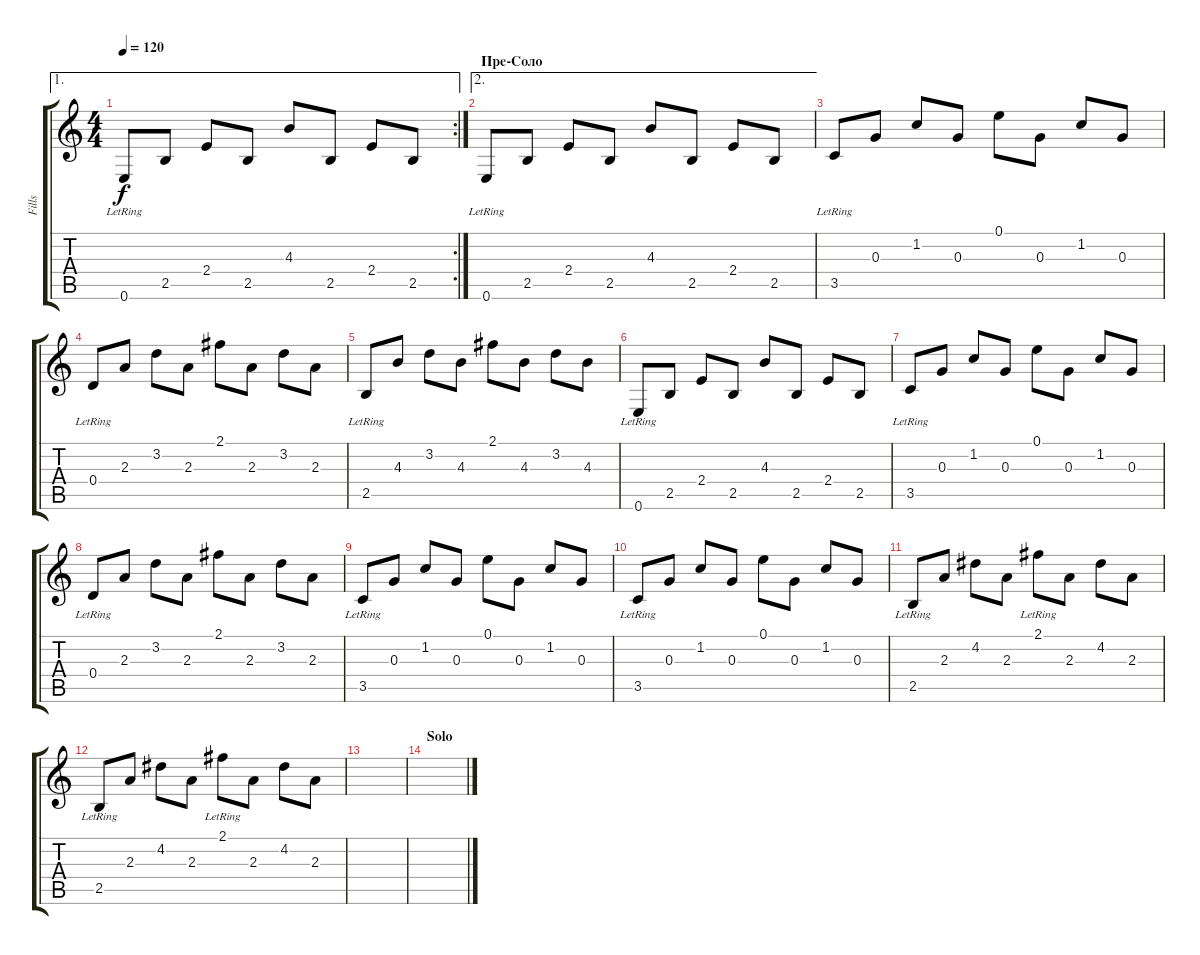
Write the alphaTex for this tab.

\track ("Fills" "Fills") {instrument acousticguitarsteel}
\staff {score tabs}
\tuning (E4 B3 G3 D3 A2 E2) {hide}
\ae 1
\rc 2
\ts (4 4)
\tempo 120
\clef g2
\ks c
0.6{lr}.8{dy f} 2.5.8 2.4.8 2.5.8 4.3.8 2.5.8 2.4.8 2.5.8 |
\ae 2
\section ("" "Пре-Соло")
0.6{lr}.8 2.5.8 2.4.8 2.5.8 4.3.8 2.5.8 2.4.8 2.5.8 |
3.5{lr}.8 0.3.8 1.2.8 0.3.8 0.1.8 0.3.8 1.2.8 0.3.8 |
0.4{lr}.8 2.3.8 3.2.8 2.3.8 2.1.8 2.3.8 3.2.8 2.3.8 |
2.5{lr}.8 4.3.8 3.2.8 4.3.8 2.1.8 4.3.8 3.2.8 4.3.8 |
0.6{lr}.8 2.5.8 2.4.8 2.5.8 4.3.8 2.5.8 2.4.8 2.5.8 |
3.5{lr}.8 0.3.8 1.2.8 0.3.8 0.1.8 0.3.8 1.2.8 0.3.8 |
0.4{lr}.8 2.3.8 3.2.8 2.3.8 2.1.8 2.3.8 3.2.8 2.3.8 |
3.5{lr}.8 0.3.8 1.2.8 0.3.8 0.1.8 0.3.8 1.2.8 0.3.8 |
3.5{lr}.8 0.3.8 1.2.8 0.3.8 0.1.8 0.3.8 1.2.8 0.3.8 |
2.5{lr}.8 2.3.8 4.2.8 2.3.8 2.1{lr}.8 2.3.8 4.2.8 2.3.8 |
2.5{lr}.8 2.3.8 4.2.8 2.3.8 2.1{lr}.8 2.3.8 4.2.8 2.3.8 |
|
\section ("" "Solo")
